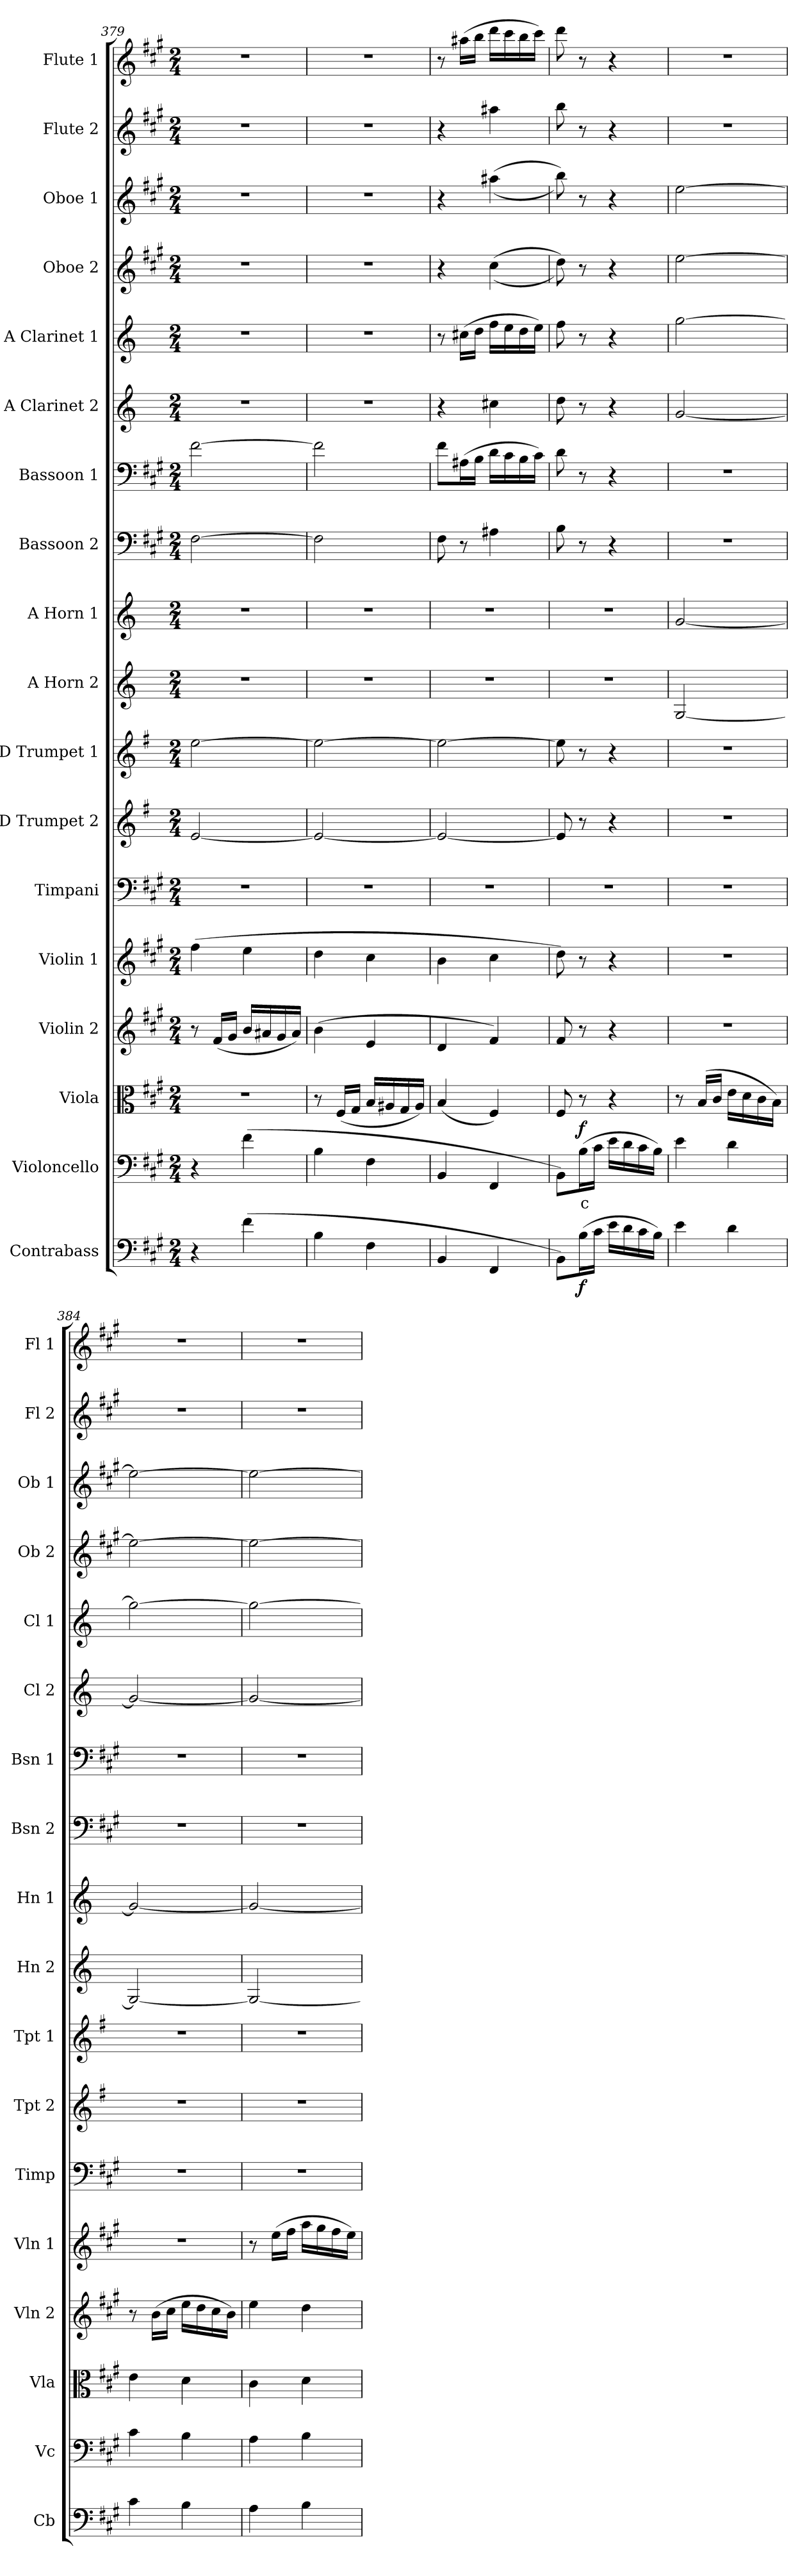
**kern	**dynam	**kern	**text	**dynam	**kern	**kern	**kern	**kern	**kern	**kern	**kern	**kern	**kern	**kern	**kern	**kern	**kern	**kern	**kern	**kern
*part18	*part18	*part17	*part17	*part17	*part16	*part15	*part14	*part13	*part12	*part11	*part10	*part9	*part8	*part7	*part6	*part5	*part4	*part3	*part2	*part1
*staff18	*staff18	*staff17	*staff17	*staff17	*staff16	*staff15	*staff14	*staff13	*staff12	*staff11	*staff10	*staff9	*staff8	*staff7	*staff6	*staff5	*staff4	*staff3	*staff2	*staff1
*I"Contrabass	*	*I"Violoncello	*	*	*I"Viola	*I"Violin 2	*I"Violin 1	*I"Timpani	*I"D Trumpet 2	*I"D Trumpet 1	*I"A Horn 2	*I"A Horn 1	*I"Bassoon 2	*I"Bassoon 1	*I"A Clarinet 2	*I"A Clarinet 1	*I"Oboe 2	*I"Oboe 1	*I"Flute 2	*I"Flute 1
*I'Cb	*	*I'Vc	*	*	*I'Vla	*I'Vln 2	*I'Vln 1	*I'Timp	*I'Tpt 2	*I'Tpt 1	*I'Hn 2	*I'Hn 1	*I'Bsn 2	*I'Bsn 1	*I'Cl 2	*I'Cl 1	*I'Ob 2	*I'Ob 1	*I'Fl 2	*I'Fl 1
*clefF4	*	*clefF4	*	*	*clefC3	*clefG2	*clefG2	*clefF4	*clefG2	*clefG2	*clefG2	*clefG2	*clefF4	*clefF4	*clefG2	*clefG2	*clefG2	*clefG2	*clefG2	*clefG2
*ITrd7c12	*	*	*	*	*	*	*	*	*ITrd-1c-2	*ITrd-1c-2	*ITrd2c3	*ITrd2c3	*	*	*ITrd2c3	*ITrd2c3	*	*	*	*
*k[f#c#g#]	*	*k[f#c#g#]	*	*	*k[f#c#g#]	*k[f#c#g#]	*k[f#c#g#]	*k[f#c#g#]	*k[f#c#g#]	*k[f#c#g#]	*k[f#c#g#]	*k[f#c#g#]	*k[f#c#g#]	*k[f#c#g#]	*k[f#c#g#]	*k[f#c#g#]	*k[f#c#g#]	*k[f#c#g#]	*k[f#c#g#]	*k[f#c#g#]
*M2/4	*	*M2/4	*	*	*M2/4	*M2/4	*M2/4	*M2/4	*M2/4	*M2/4	*M2/4	*M2/4	*M2/4	*M2/4	*M2/4	*M2/4	*M2/4	*M2/4	*M2/4	*M2/4
=379	=379	=379	=379	=379	=379	=379	=379	=379	=379	=379	=379	=379	=379	=379	=379	=379	=379	=379	=379	=379
4r	.	4r	.	.	2r	8r	(4ff#\	2r	[2f#/	[2ff#\	2r	2r	[2F#\	[2f#\	2r	2r	2r	2r	2r	2r
.	.	.	.	.	.	(16f#/LL	.	.	.	.	.	.	.	.	.	.	.	.	.	.
.	.	.	.	.	.	16g#/JJ	.	.	.	.	.	.	.	.	.	.	.	.	.	.
(4F#\	.	(4f#\	.	.	.	16b/LL	4ee\	.	.	.	.	.	.	.	.	.	.	.	.	.
.	.	.	.	.	.	16a#X/	.	.	.	.	.	.	.	.	.	.	.	.	.	.
.	.	.	.	.	.	16g#/	.	.	.	.	.	.	.	.	.	.	.	.	.	.
.	.	.	.	.	.	16a#/JJ)	.	.	.	.	.	.	.	.	.	.	.	.	.	.
=380	=380	=380	=380	=380	=380	=380	=380	=380	=380	=380	=380	=380	=380	=380	=380	=380	=380	=380	=380	=380
4BB\	.	4B\	.	.	8r	(4b\	4dd\	2r	2f#/_	2ff#\_	2r	2r	2F#\]	2f#\]	2r	2r	2r	2r	2r	2r
.	.	.	.	.	(16F#/LL	.	.	.	.	.	.	.	.	.	.	.	.	.	.	.
.	.	.	.	.	16G#/JJ	.	.	.	.	.	.	.	.	.	.	.	.	.	.	.
4FF#\	.	4F#\	.	.	16B/LL	4e/	4cc#\	.	.	.	.	.	.	.	.	.	.	.	.	.
.	.	.	.	.	16A#X/	.	.	.	.	.	.	.	.	.	.	.	.	.	.	.
.	.	.	.	.	16G#/	.	.	.	.	.	.	.	.	.	.	.	.	.	.	.
.	.	.	.	.	16A#/JJ)	.	.	.	.	.	.	.	.	.	.	.	.	.	.	.
=381	=381	=381	=381	=381	=381	=381	=381	=381	=381	=381	=381	=381	=381	=381	=381	=381	=381	=381	=381	=381
4BBB/	.	4BB/	.	.	(4B/	4d/	4b\	2r	2f#/_	2ff#\_	2r	2r	8F#\	8f#\L	4r	8r	4r	4r	4r	8r
.	.	.	.	.	.	.	.	.	.	.	.	.	8r	(16A#X\L	.	(16a#X\LL	.	.	.	(16aa#X\LL
.	.	.	.	.	.	.	.	.	.	.	.	.	.	16B\JJ	.	16b\JJ	.	.	.	16bb\JJ
4FFF#/	.	4FF#/	.	.	4F#/)	4f#/)	4cc#\	.	.	.	.	.	4A#X\	16d\LL	4a#X\	16dd\LL	((4cc#\	((4aa#X\	4aa#X\	16ddd\LL
.	.	.	.	.	.	.	.	.	.	.	.	.	.	16c#\	.	16cc#\	.	.	.	16ccc#\
.	.	.	.	.	.	.	.	.	.	.	.	.	.	16B\	.	16b\	.	.	.	16bb\
.	.	.	.	.	.	.	.	.	.	.	.	.	.	16c#\JJ)	.	16cc#\JJ)	.	.	.	16ccc#\JJ)
=382	=382	=382	=382	=382	=382	=382	=382	=382	=382	=382	=382	=382	=382	=382	=382	=382	=382	=382	=382	=382
8BBB\L)	.	8BB\L)	.	.	8F#/	8f#/	8dd\)	2r	8f#/]	8ff#\]	2r	2r	8B\	8d\	8b\	8dd\	8dd\))	8bb\))	8bb\	8ddd\
!	!LO:DY:b	!	!LO:LY:b:color=#FF0000	!LO:DY:b	!	!	!	!	!	!	!	!	!	!	!	!	!	!	!	!
(16BB\L	f	(16B\L	c	f	8r	8r	8r	.	8r	8r	.	.	8r	8r	8r	8r	8r	8r	8r	8r
16C#\JJ	.	16c#\JJ	.	.	.	.	.	.	.	.	.	.	.	.	.	.	.	.	.	.
16E\LL	.	16e\LL	.	.	4r	4r	4r	.	4r	4r	.	.	4r	4r	4r	4r	4r	4r	4r	4r
16D\	.	16d\	.	.	.	.	.	.	.	.	.	.	.	.	.	.	.	.	.	.
16C#\	.	16c#\	.	.	.	.	.	.	.	.	.	.	.	.	.	.	.	.	.	.
16BB\JJ)	.	16B\JJ)	.	.	.	.	.	.	.	.	.	.	.	.	.	.	.	.	.	.
=383	=383	=383	=383	=383	=383	=383	=383	=383	=383	=383	=383	=383	=383	=383	=383	=383	=383	=383	=383	=383
4E\	.	4e\	.	.	8r	2r	2r	2r	2r	2r	[2E/	[2e/	2r	2r	[2e/	[2ee\	[2ee\	[2ee\	2r	2r
.	.	.	.	.	(16B/LL	.	.	.	.	.	.	.	.	.	.	.	.	.	.	.
.	.	.	.	.	16c#/JJ	.	.	.	.	.	.	.	.	.	.	.	.	.	.	.
4D\	.	4d\	.	.	16e\LL	.	.	.	.	.	.	.	.	.	.	.	.	.	.	.
.	.	.	.	.	16d\	.	.	.	.	.	.	.	.	.	.	.	.	.	.	.
.	.	.	.	.	16c#\	.	.	.	.	.	.	.	.	.	.	.	.	.	.	.
.	.	.	.	.	16B\JJ)	.	.	.	.	.	.	.	.	.	.	.	.	.	.	.
=384	=384	=384	=384	=384	=384	=384	=384	=384	=384	=384	=384	=384	=384	=384	=384	=384	=384	=384	=384	=384
4C#\	.	4c#\	.	.	4e\	8r	2r	2r	2r	2r	2E/_	2e/_	2r	2r	2e/_	2ee\_	2ee\_	2ee\_	2r	2r
.	.	.	.	.	.	(16b\LL	.	.	.	.	.	.	.	.	.	.	.	.	.	.
.	.	.	.	.	.	16cc#\JJ	.	.	.	.	.	.	.	.	.	.	.	.	.	.
4BB\	.	4B\	.	.	4d\	16ee\LL	.	.	.	.	.	.	.	.	.	.	.	.	.	.
.	.	.	.	.	.	16dd\	.	.	.	.	.	.	.	.	.	.	.	.	.	.
.	.	.	.	.	.	16cc#\	.	.	.	.	.	.	.	.	.	.	.	.	.	.
.	.	.	.	.	.	16b\JJ)	.	.	.	.	.	.	.	.	.	.	.	.	.	.
=385	=385	=385	=385	=385	=385	=385	=385	=385	=385	=385	=385	=385	=385	=385	=385	=385	=385	=385	=385	=385
4AA\	.	4A\	.	.	4c#\	4ee\	8r	2r	2r	2r	2E/_	2e/_	2r	2r	2e/_	2ee\_	2ee\_	2ee\_	2r	2r
.	.	.	.	.	.	.	(16ee\LL	.	.	.	.	.	.	.	.	.	.	.	.	.
.	.	.	.	.	.	.	16ff#\JJ	.	.	.	.	.	.	.	.	.	.	.	.	.
4BB\	.	4B\	.	.	4d\	4dd\	16aa\LL	.	.	.	.	.	.	.	.	.	.	.	.	.
.	.	.	.	.	.	.	16gg#\	.	.	.	.	.	.	.	.	.	.	.	.	.
.	.	.	.	.	.	.	16ff#\	.	.	.	.	.	.	.	.	.	.	.	.	.
.	.	.	.	.	.	.	16ee\JJ)	.	.	.	.	.	.	.	.	.	.	.	.	.
=	=	=	=	=	=	=	=	=	=	=	=	=	=	=	=	=	=	=	=	=
*-	*-	*-	*-	*-	*-	*-	*-	*-	*-	*-	*-	*-	*-	*-	*-	*-	*-	*-	*-	*-
